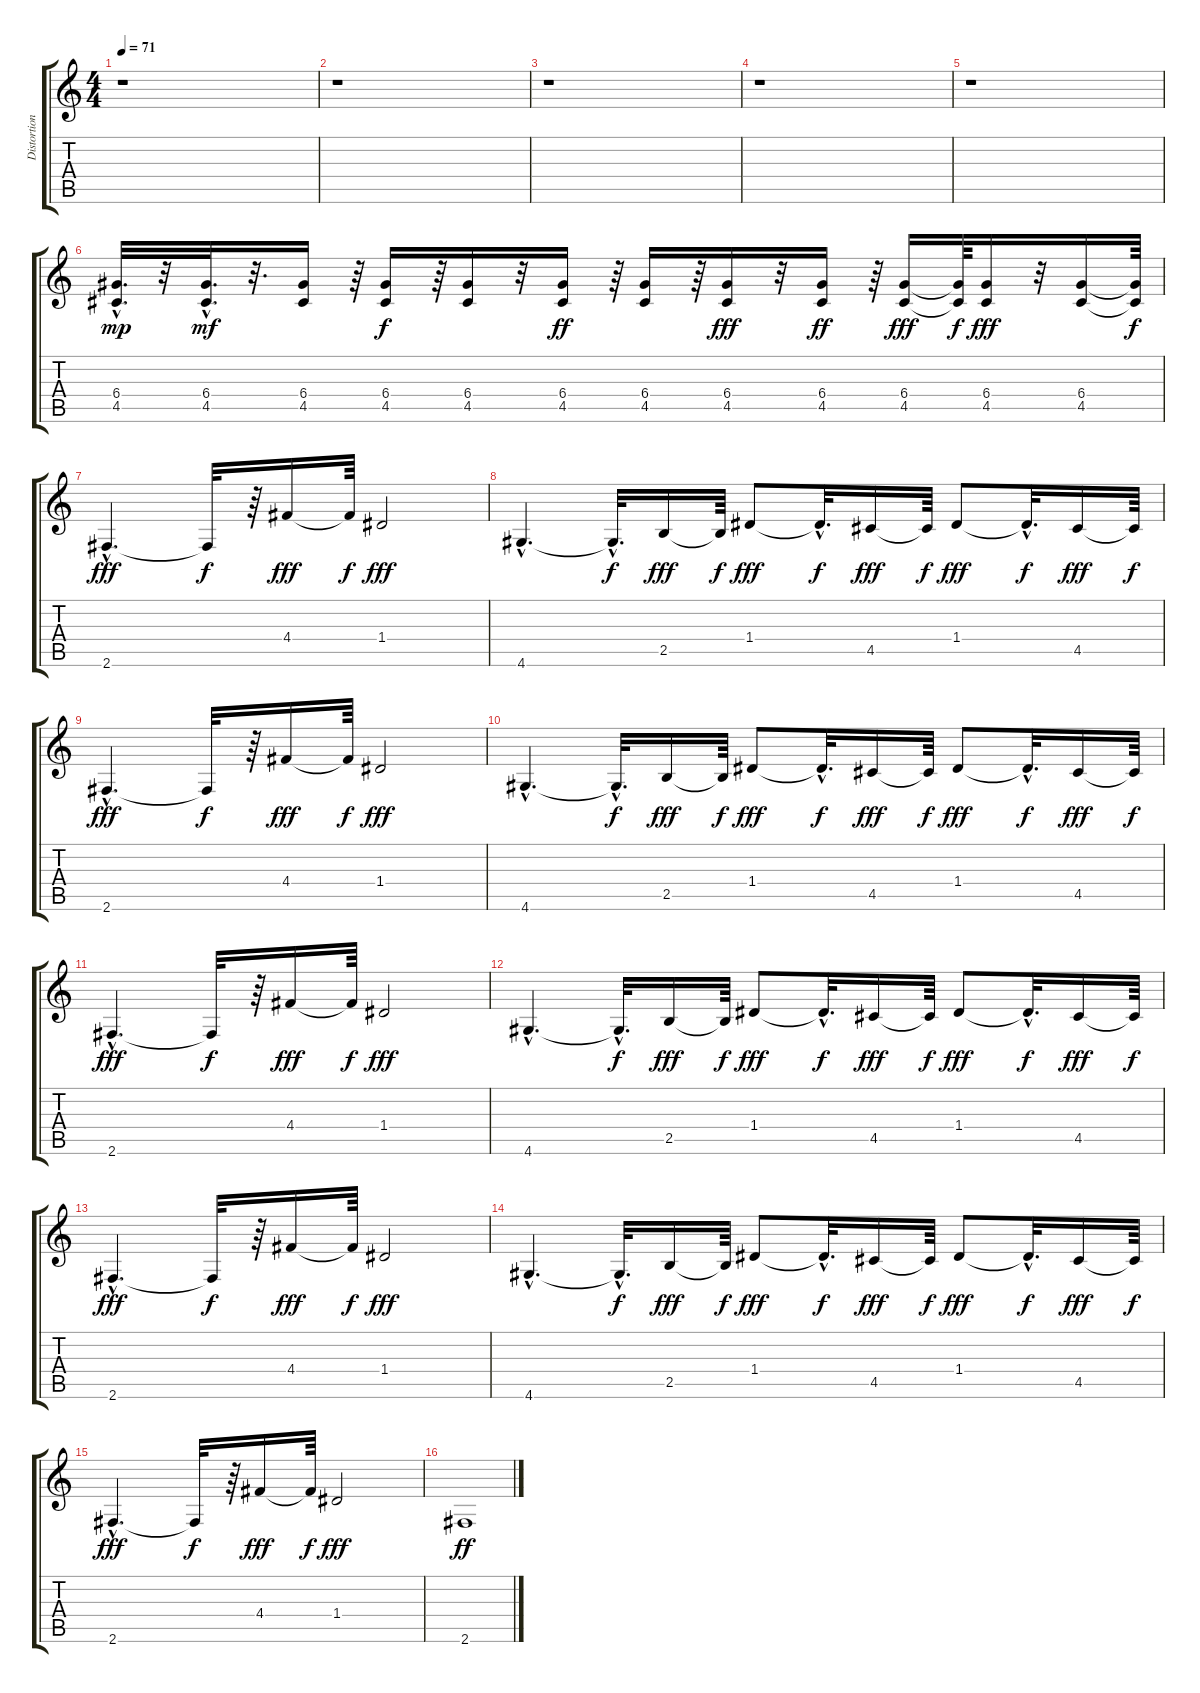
\track ("Distortion Guitar   " "Distortion") {instrument acousticbass}
\staff {score tabs}
\tuning (E4 B3 G3 D3 A2 E2) {hide}
\ts (4 4)
\tempo 71
\clef g2
\ks c
r.1{dy fff} |
r.1 |
r.1 |
r.1 |
r.1 |
(6.4{hac} 4.5{hac}).32{d dy mp volume 7} r.32 (6.4{hac} 4.5{hac}).32{d dy mf} r.32{d} (6.4 4.5).16 r.64 (6.4 4.5).16{dy f} r.64 (6.4 4.5).16 r.32 (6.4 4.5).16{dy ff} r.64 (6.4 4.5).16 r.64 (6.4 4.5).16{dy fff} r.32 (6.4 4.5).16{dy ff} r.64 (6.4 4.5).16{dy fff} (6.4{t} 4.5{t}).64{dy f} (6.4 4.5).16{dy fff} r.32 (6.4 4.5).16 (6.4{t} 4.5{t}).64{dy f} |
2.6{hac}.4{d dy fff} 2.6{t}.32{dy f} r.64 4.4.16{dy fff} 4.4{t}.64{dy f} 1.4.2{dy fff} |
4.6{hac}.4{d} 4.6{hac t}.32{d dy f} 2.5.16{dy fff} 2.5{t}.64{dy f} 1.4.8{dy fff} 1.4{hac t}.32{d dy f} 4.5.16{dy fff} 4.5{t}.64{dy f} 1.4.8{dy fff} 1.4{hac t}.32{d dy f} 4.5.16{dy fff} 4.5{t}.64{dy f} |
2.6{hac}.4{d dy fff} 2.6{t}.32{dy f} r.64 4.4.16{dy fff} 4.4{t}.64{dy f} 1.4.2{dy fff} |
4.6{hac}.4{d} 4.6{hac t}.32{d dy f} 2.5.16{dy fff} 2.5{t}.64{dy f} 1.4.8{dy fff} 1.4{hac t}.32{d dy f} 4.5.16{dy fff} 4.5{t}.64{dy f} 1.4.8{dy fff} 1.4{hac t}.32{d dy f} 4.5.16{dy fff} 4.5{t}.64{dy f} |
2.6{hac}.4{d dy fff} 2.6{t}.32{dy f} r.64 4.4.16{dy fff} 4.4{t}.64{dy f} 1.4.2{dy fff} |
4.6{hac}.4{d} 4.6{hac t}.32{d dy f} 2.5.16{dy fff} 2.5{t}.64{dy f} 1.4.8{dy fff} 1.4{hac t}.32{d dy f} 4.5.16{dy fff} 4.5{t}.64{dy f} 1.4.8{dy fff} 1.4{hac t}.32{d dy f} 4.5.16{dy fff} 4.5{t}.64{dy f} |
2.6{hac}.4{d dy fff} 2.6{t}.32{dy f} r.64 4.4.16{dy fff} 4.4{t}.64{dy f} 1.4.2{dy fff} |
4.6{hac}.4{d} 4.6{hac t}.32{d dy f} 2.5.16{dy fff} 2.5{t}.64{dy f} 1.4.8{dy fff} 1.4{hac t}.32{d dy f} 4.5.16{dy fff} 4.5{t}.64{dy f} 1.4.8{dy fff} 1.4{hac t}.32{d dy f} 4.5.16{dy fff} 4.5{t}.64{dy f} |
2.6{hac}.4{d dy fff} 2.6{t}.32{dy f} r.64 4.4.16{dy fff} 4.4{t}.64{dy f} 1.4.2{dy fff} |
2.6.1{dy ff volume 7}
